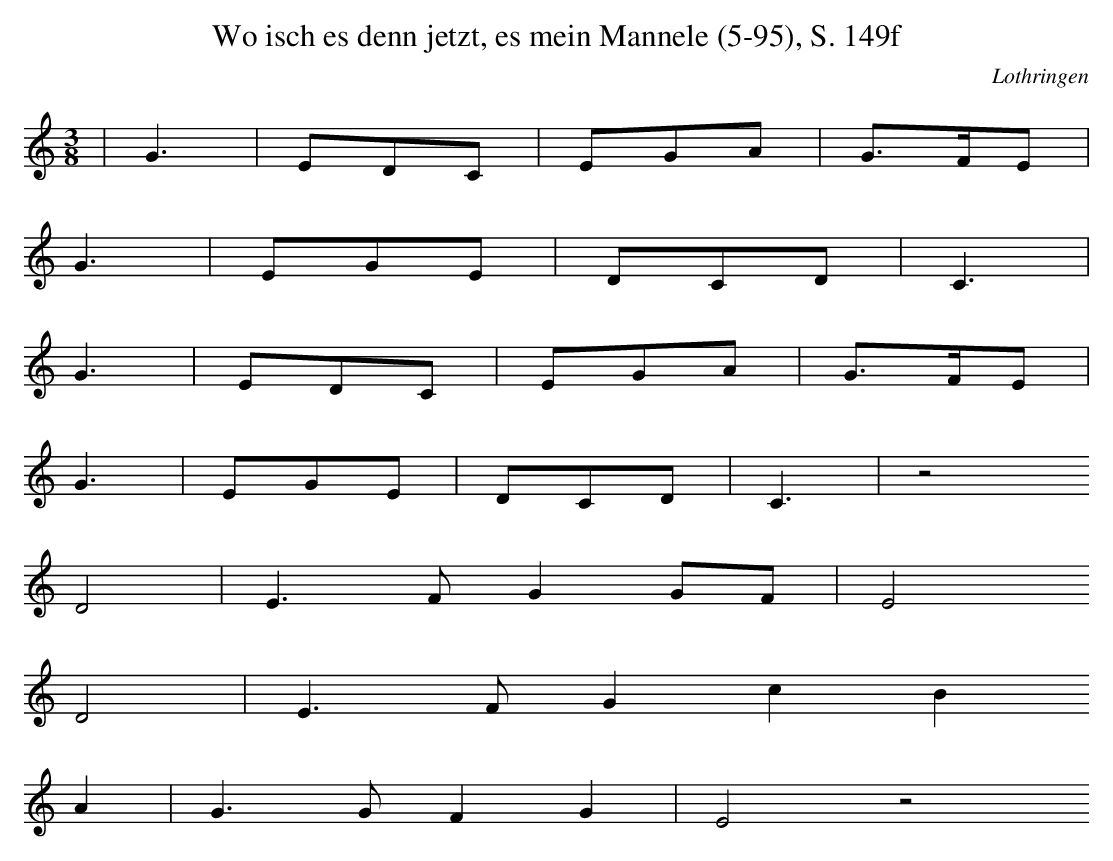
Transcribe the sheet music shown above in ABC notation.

X:1
T: Wo isch es denn jetzt, es mein Mannele (5-95), S. 149f
O: Lothringen
M: 3/8
L: 1/16
K: C
 | G6 | E2D2C2 | E2G2A2 | G3FE2 |
G6 | E2G2E2 | D2C2D2 | C6 |
G6 | E2D2C2 | E2G2A2 | G3FE2 |
G6 | E2G2E2 | D2C2D2 | C6 | z8
D8 | E6F2G4G2F2 | E8
D8 | E6F2G4c4B4
A4 | G6G2F4G4 | E8z8
